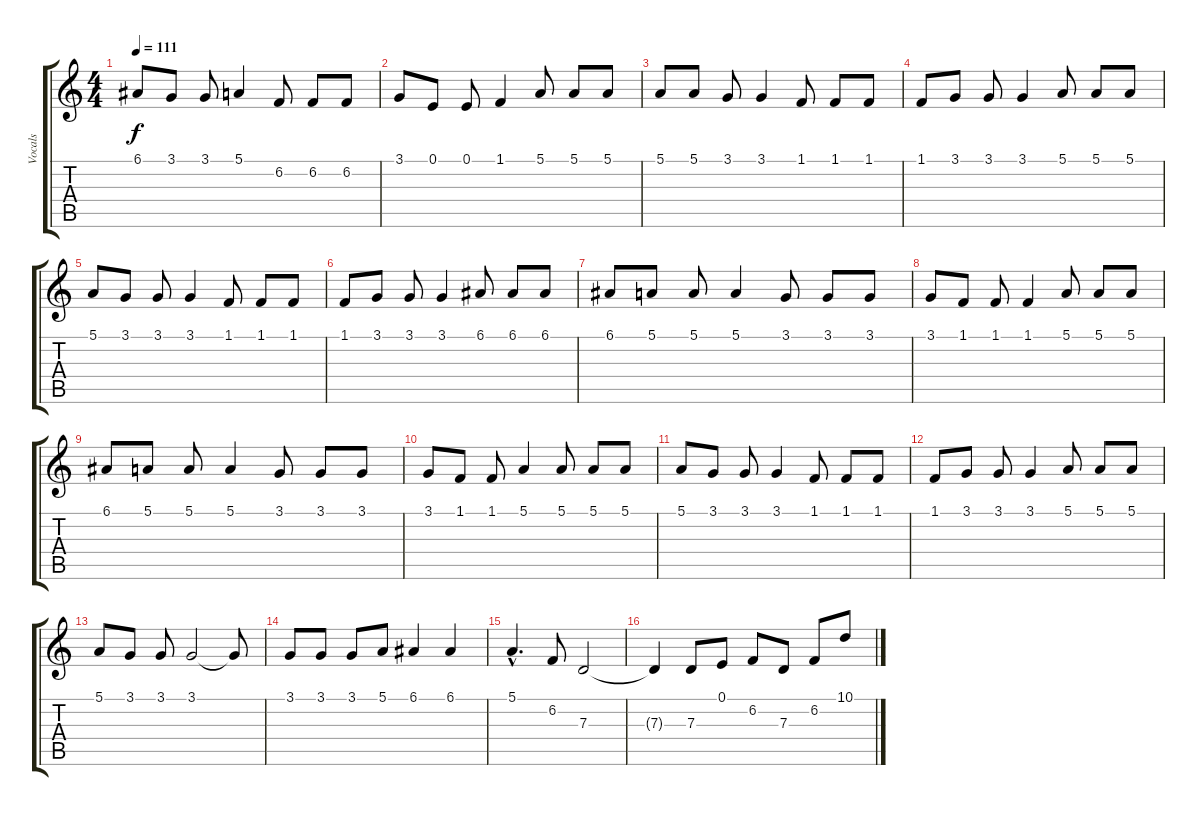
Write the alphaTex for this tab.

\track ("Vocals" "Vocals") {instrument stringensemble1}
\staff {score tabs}
\tuning (E4 B3 G3 D3 A2 E2) {hide}
\ts (4 4)
\tempo 111
\clef g2
\ks c
6.1.8{dy f} 3.1.8 3.1.8 5.1.4 6.2.8 6.2.8 6.2.8 |
3.1.8 0.1.8 0.1.8 1.1.4 5.1.8 5.1.8 5.1.8 |
5.1.8 5.1.8 3.1.8 3.1.4 1.1.8 1.1.8 1.1.8 |
1.1.8 3.1.8 3.1.8 3.1.4 5.1.8 5.1.8 5.1.8 |
5.1.8 3.1.8 3.1.8 3.1.4 1.1.8 1.1.8 1.1.8 |
1.1.8 3.1.8 3.1.8 3.1.4 6.1.8 6.1.8 6.1.8 |
6.1.8 5.1.8 5.1.8 5.1.4 3.1.8 3.1.8 3.1.8 |
3.1.8 1.1.8 1.1.8 1.1.4 5.1.8 5.1.8 5.1.8 |
6.1.8 5.1.8 5.1.8 5.1.4 3.1.8 3.1.8 3.1.8 |
3.1.8 1.1.8 1.1.8 5.1.4 5.1.8 5.1.8 5.1.8 |
5.1.8 3.1.8 3.1.8 3.1.4 1.1.8 1.1.8 1.1.8 |
1.1.8 3.1.8 3.1.8 3.1.4 5.1.8 5.1.8 5.1.8 |
5.1.8 3.1.8 3.1.8 3.1.2 3.1{t}.8 |
3.1.8 3.1.8 3.1.8 5.1.8 6.1.4 6.1.4 |
5.1{hac}.4{d} 6.2.8 7.3.2 |
7.3{t}.4 7.3.8 0.1.8 6.2.8 7.3.8 6.2.8 10.1.8
